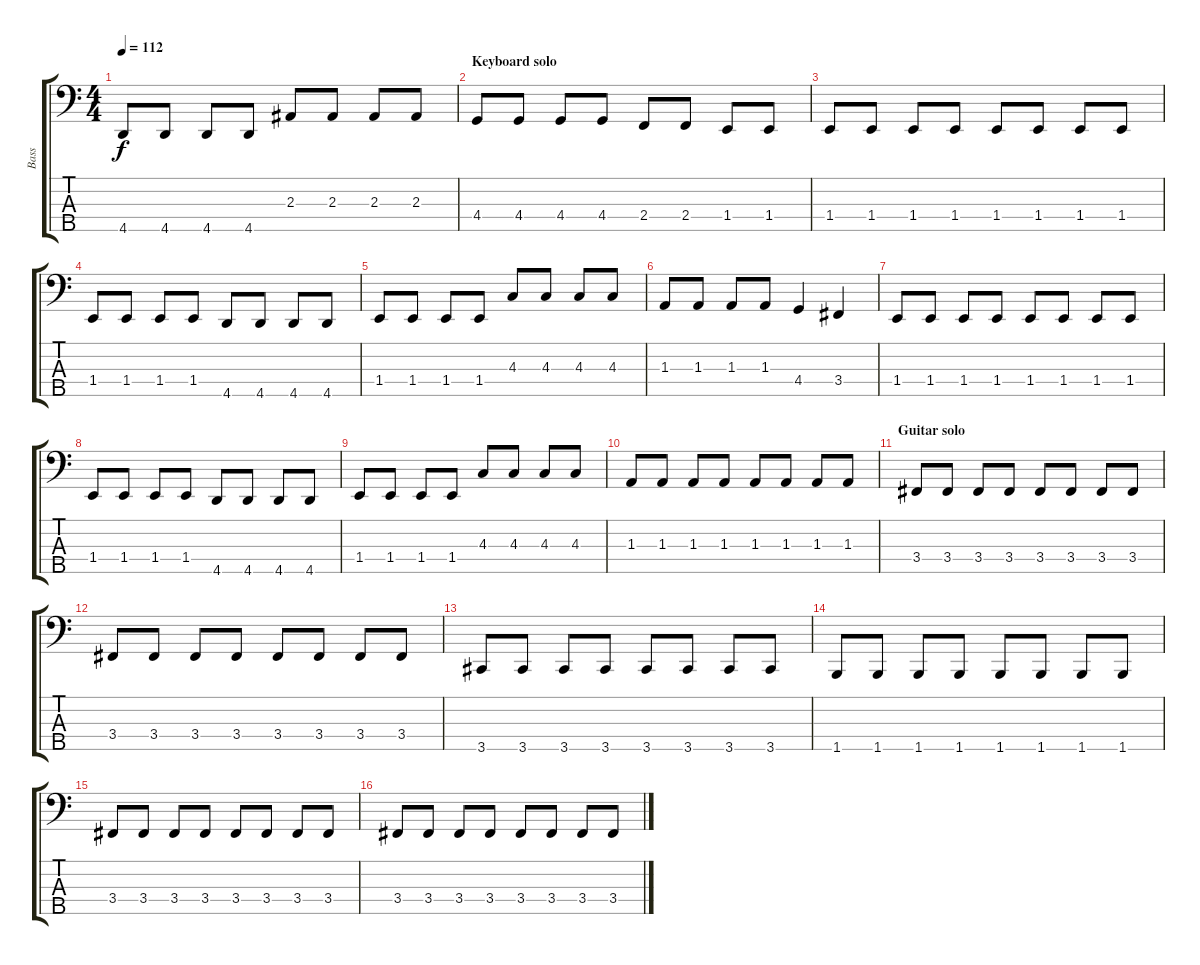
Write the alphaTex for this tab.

\track ("Bass" "Bass") {instrument electricbasspick}
\staff {score tabs}
\tuning (Gb2 Db2 Ab1 Eb1 Bb0) {hide}
\ts (4 4)
\tempo 112
\clef f4
\ks c
4.5.8{dy f} 4.5.8 4.5.8 4.5.8 2.3.8 2.3.8 2.3.8 2.3.8 |
\section ("" "Keyboard solo")
4.4.8 4.4.8 4.4.8 4.4.8 2.4.8 2.4.8 1.4.8 1.4.8 |
1.4.8 1.4.8 1.4.8 1.4.8 1.4.8 1.4.8 1.4.8 1.4.8 |
1.4.8 1.4.8 1.4.8 1.4.8 4.5.8 4.5.8 4.5.8 4.5.8 |
1.4.8 1.4.8 1.4.8 1.4.8 4.3.8 4.3.8 4.3.8 4.3.8 |
1.3.8 1.3.8 1.3.8 1.3.8 4.4.4 3.4.4 |
1.4.8 1.4.8 1.4.8 1.4.8 1.4.8 1.4.8 1.4.8 1.4.8 |
1.4.8 1.4.8 1.4.8 1.4.8 4.5.8 4.5.8 4.5.8 4.5.8 |
1.4.8 1.4.8 1.4.8 1.4.8 4.3.8 4.3.8 4.3.8 4.3.8 |
1.3.8 1.3.8 1.3.8 1.3.8 1.3.8 1.3.8 1.3.8 1.3.8 |
\section ("" "Guitar solo")
3.4.8 3.4.8 3.4.8 3.4.8 3.4.8 3.4.8 3.4.8 3.4.8 |
3.4.8 3.4.8 3.4.8 3.4.8 3.4.8 3.4.8 3.4.8 3.4.8 |
3.5.8 3.5.8 3.5.8 3.5.8 3.5.8 3.5.8 3.5.8 3.5.8 |
1.5.8 1.5.8 1.5.8 1.5.8 1.5.8 1.5.8 1.5.8 1.5.8 |
3.4.8 3.4.8 3.4.8 3.4.8 3.4.8 3.4.8 3.4.8 3.4.8 |
3.4.8 3.4.8 3.4.8 3.4.8 3.4.8 3.4.8 3.4.8 3.4.8
